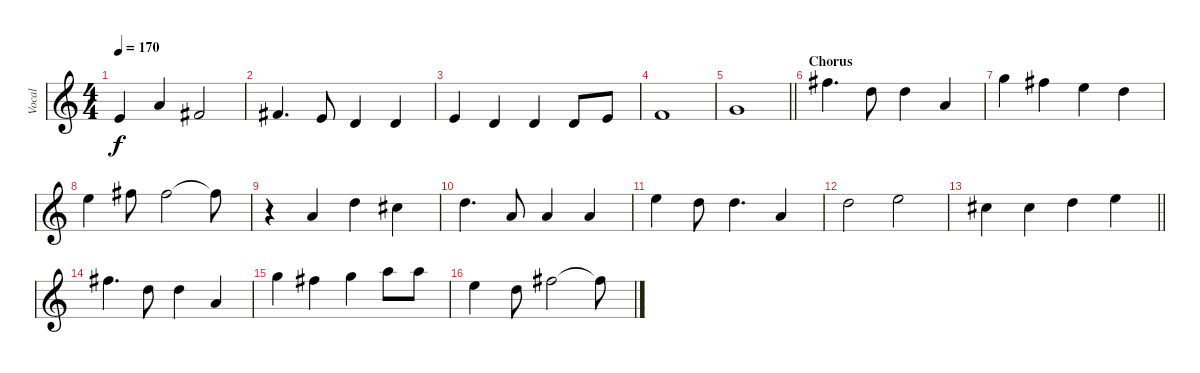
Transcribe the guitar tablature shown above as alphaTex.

\track ("Vocal" "Vocal") {instrument lead1square}
\staff {score}
\tuning (E4 B3 G3 D3 A2 E2) {hide}
\ts (4 4)
\tempo 170
\clef g2
\ks c
9.3.4{dy f} 10.2.4 7.2.2 |
7.2.4{d} 9.3.8 7.3.4 7.3.4 |
9.3.4 7.3.4 7.3.4 7.3.8 9.3.8 |
6.2.1 |
\barLineRight lightlight
8.2.1 |
\section ("" "Chorus")
14.1.4{d} 15.2.8 15.2.4 14.3.4 |
15.1.4 14.1.4 12.1.4 15.2.4 |
12.1.4 14.1.8 14.1.2 14.1{t}.8 |
r.4 10.2.4 10.1.4 9.1.4 |
10.1.4{d} 10.2.8 10.2.4 10.2.4 |
12.1.4 10.1.8 10.1.4{d} 10.2.4 |
10.1.2 12.1.2 |
\barLineRight lightlight
9.1.4 9.1.4 10.1.4 12.1.4 |
14.1.4{d} 15.2.8 15.2.4 14.3.4 |
15.1.4 14.1.4 15.1.4 17.1.8 17.1.8 |
12.1.4 15.2.8 14.1.2 14.1{t}.8
